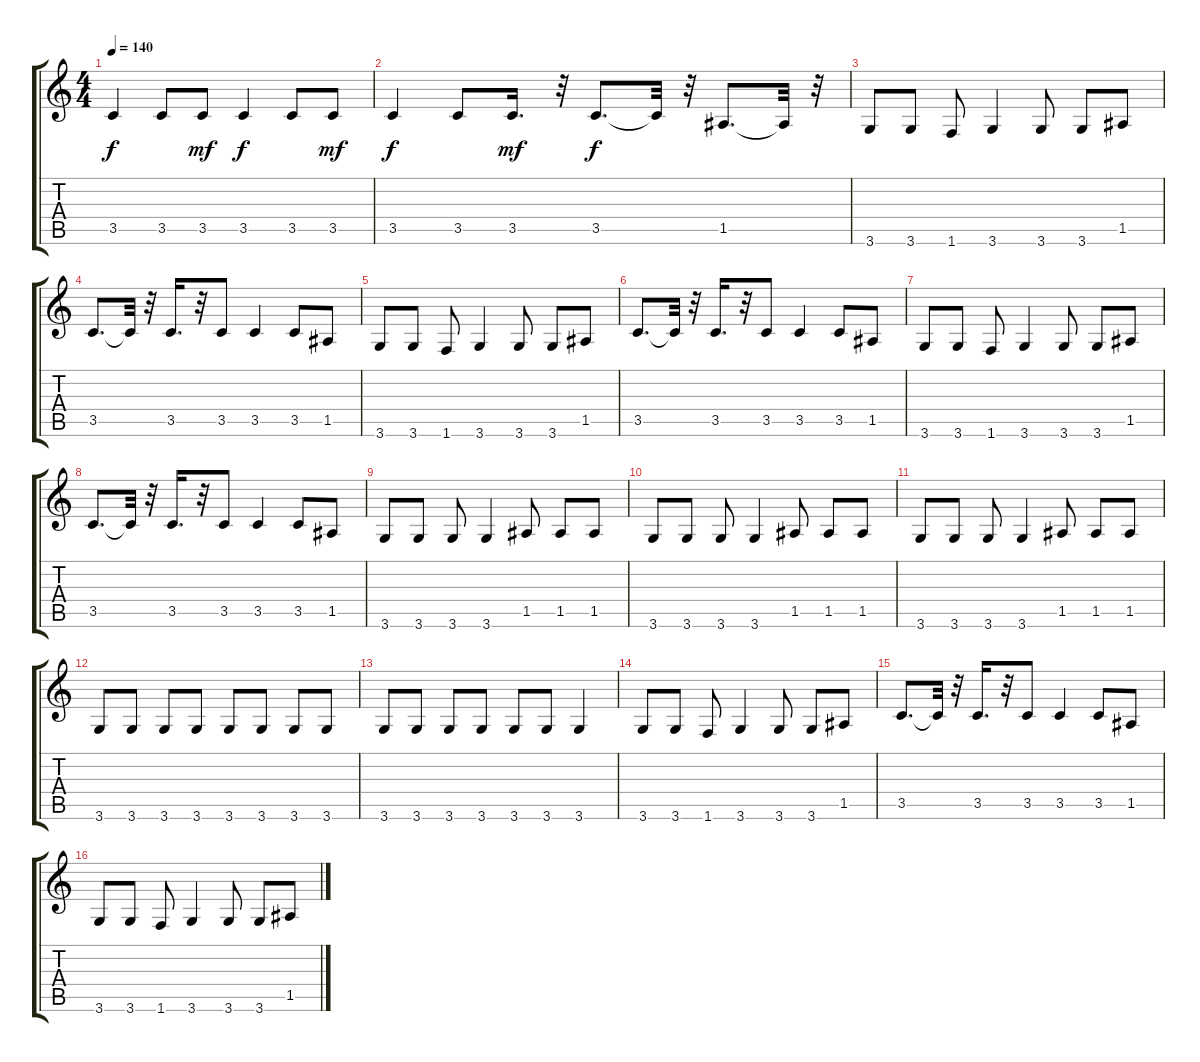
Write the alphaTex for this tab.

\track "" {instrument electricbassfinger}
\staff {score tabs}
\tuning (E4 B3 G3 D3 A2 E2) {hide}
\ts (4 4)
\tempo 140
\clef g2
\ks c
3.5.4{dy f} 3.5.8 3.5.8{dy mf} 3.5.4{dy f} 3.5.8 3.5.8{dy mf} |
3.5.4{dy f} 3.5.8 3.5.16{d dy mf} r.32 3.5.8{d dy f} 3.5{t}.32 r.32 1.5.8{d} 1.5{t}.32 r.32 |
3.6.8 3.6.8 1.6.8 3.6.4 3.6.8 3.6.8 1.5.8 |
3.5.8{d} 3.5{t}.32 r.32 3.5.16{d} r.32 3.5.8 3.5.4 3.5.8 1.5.8 |
3.6.8 3.6.8 1.6.8 3.6.4 3.6.8 3.6.8 1.5.8 |
3.5.8{d} 3.5{t}.32 r.32 3.5.16{d} r.32 3.5.8 3.5.4 3.5.8 1.5.8 |
3.6.8 3.6.8 1.6.8 3.6.4 3.6.8 3.6.8 1.5.8 |
3.5.8{d} 3.5{t}.32 r.32 3.5.16{d} r.32 3.5.8 3.5.4 3.5.8 1.5.8 |
3.6.8 3.6.8 3.6.8 3.6.4 1.5.8 1.5.8 1.5.8 |
3.6.8 3.6.8 3.6.8 3.6.4 1.5.8 1.5.8 1.5.8 |
3.6.8 3.6.8 3.6.8 3.6.4 1.5.8 1.5.8 1.5.8 |
3.6.8 3.6.8 3.6.8 3.6.8 3.6.8 3.6.8 3.6.8 3.6.8 |
3.6.8 3.6.8 3.6.8 3.6.8 3.6.8 3.6.8 3.6.4 |
3.6.8 3.6.8 1.6.8 3.6.4 3.6.8 3.6.8 1.5.8 |
3.5.8{d} 3.5{t}.32 r.32 3.5.16{d} r.32 3.5.8 3.5.4 3.5.8 1.5.8 |
3.6.8 3.6.8 1.6.8 3.6.4 3.6.8 3.6.8 1.5.8
